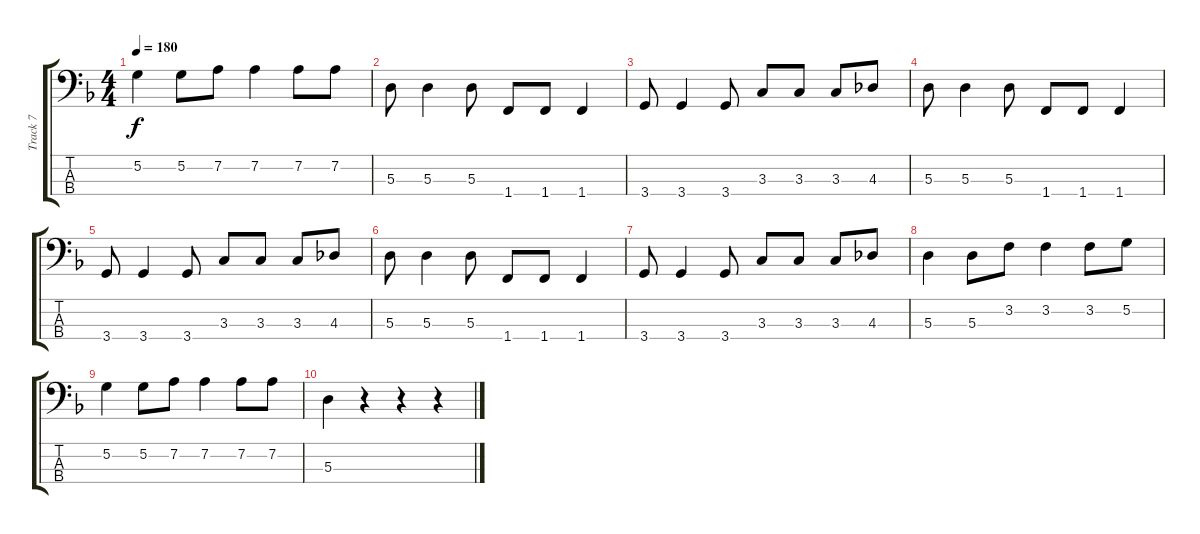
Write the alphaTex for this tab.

\track ("Track 7" "Track 7") {instrument electricbasspick}
\staff {score tabs}
\tuning (G2 D2 A1 E1) {hide}
\ts (4 4)
\tempo 180
\clef f4
\ks f
5.2.4{dy f} 5.2.8 7.2.8 7.2.4 7.2.8 7.2.8 |
5.3.8 5.3.4 5.3.8 1.4.8 1.4.8 1.4.4 |
3.4.8 3.4.4 3.4.8 3.3.8 3.3.8 3.3.8 4.3.8 |
5.3.8 5.3.4 5.3.8 1.4.8 1.4.8 1.4.4 |
3.4.8 3.4.4 3.4.8 3.3.8 3.3.8 3.3.8 4.3.8 |
5.3.8 5.3.4 5.3.8 1.4.8 1.4.8 1.4.4 |
3.4.8 3.4.4 3.4.8 3.3.8 3.3.8 3.3.8 4.3.8 |
5.3.4 5.3.8 3.2.8 3.2.4 3.2.8 5.2.8 |
5.2.4 5.2.8 7.2.8 7.2.4 7.2.8 7.2.8 |
5.3.4 r.4 r.4 r.4
